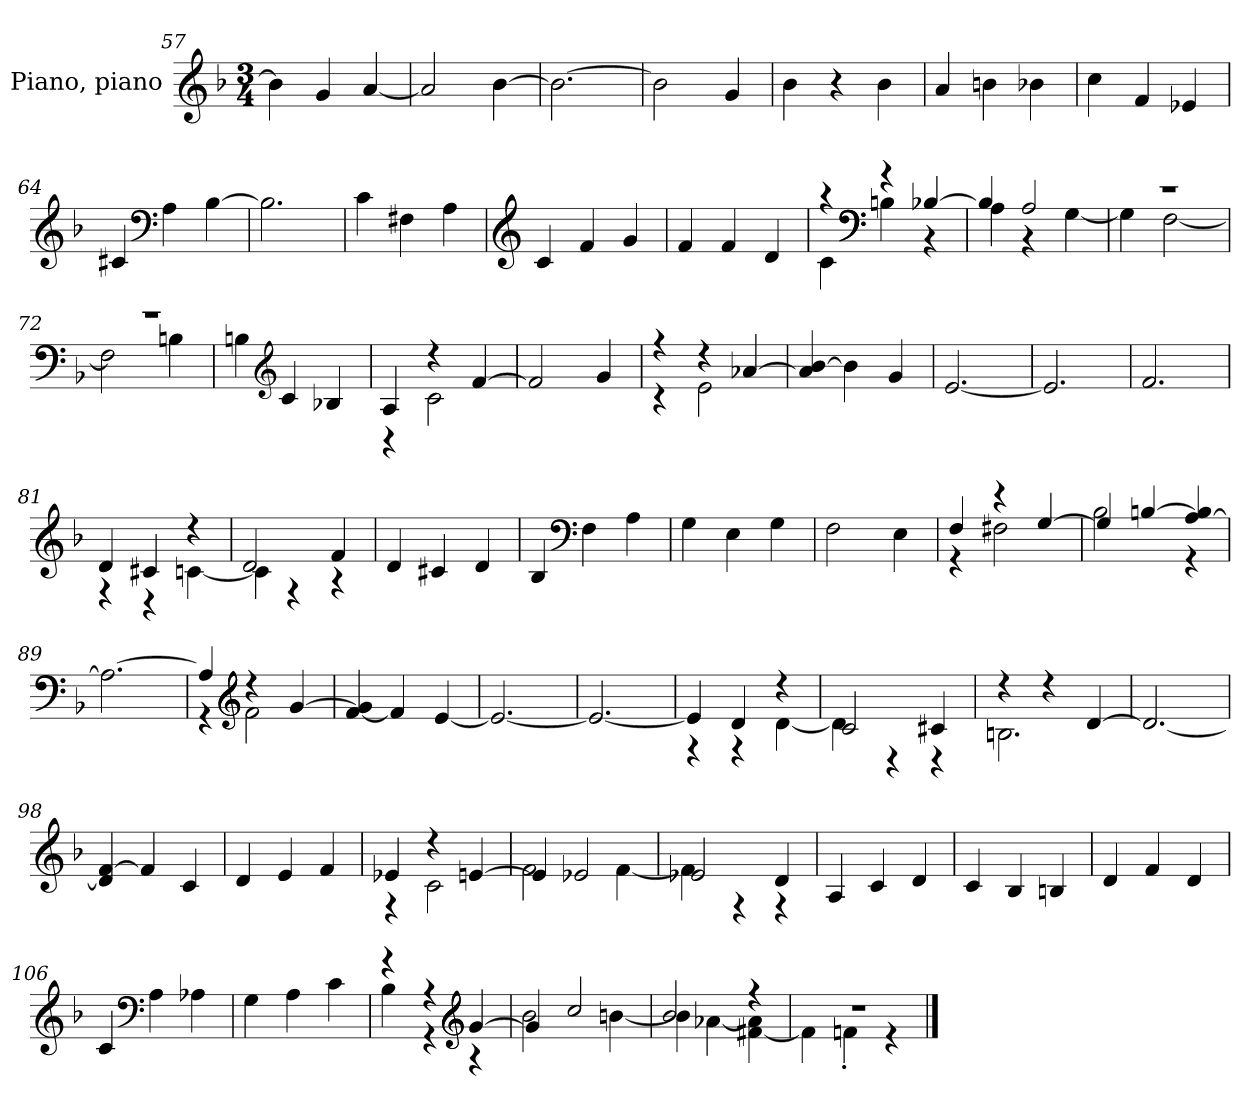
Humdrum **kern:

**kern
*part1
*staff1
*I"Piano, piano
!!LO:LB:g=z
*clefG2
*k[b-]
*M3/4
=57
4b-\]
4g/
[4a/
=58
2a/]
[4b-\
=59
2.b-\_
=60
2b-\]
4g/
=61
4b-\
4r
4b-\
=62
4a/
4bn\
4b-X\
=63
4cc\
4f/
4e-X/
=64
4c#X/
*clefF4
4A\
[4B-\
=65
2.B-\]
=66
4c\
4F#X\
4A\
=67
*clefG2
4c/
4f/
4g/
!!LO:LB:g=z
=68
4f/
4f/
4d/
=69
*^
4r	4c\
*clefF4	*
4r	4Bn\
[4B-X/	4r
=70	=70
4B-/]	4A\
2A/	4r
.	[4G\
=71	=71
2.r	4G\]
.	[2F\
=72	=72
2.r	2F\]
.	4Bn\
*v	*v
=73
4Bn\
*clefG2
4c/
4B-X/
=74
*^
4A/	4r
4r	2c\
[4f/	.
*v	*v
=75
2f/]
4g/
=76
*^
4r	4r
4r	2e\
[4a-X/	.
*v	*v
!!LO:LB:g=z
=77
4a-/] [4b-/
4b-\]
4g/
=78
[2.e/
=79
2.e/]
=80
2.f/
=81
*^
4d/	4r
4c#X/	4r
4r	[4cn\
=82	=82
2d/	4c\]
.	4r
4f/	4r
*v	*v
=83
4d/
4c#X/
4d/
=84
4B-/
*clefF4
4F\
4A\
=85
4G\
4E\
4G\
=86
2F\
4E\
!!LO:LB:g=z
=87
*^
4F/	4r
4r	2F#X\
[4G/	.
=88	=88
4G/]	2B-\
[4Bn/	.
[4A/ 4B/]	4r
*v	*v
=89
2.A\_
=90
*^
4A/]	4r
*clefG2	*
4r	2f\
[4g/	.
*v	*v
=91
[4f/ 4g/]
4f/]
[4e/
=92
2.e/_
=93
2.e/_
=94
*^
4e/]	4r
4d/	4r
4r	[4d\
=95	=95
2c/	4d\]
.	4r
4c#X/	4r
=96	=96
4r	2.Bn\
4r	.
[4d/	.
*v	*v
=97
2.d/_
!!LO:LB:g=z
=98
4d/] [4f/
4f/]
4c/
=99
4d/
4e/
4f/
=100
*^
4e-X/	4r
4r	2c\
[4en/	.
=101	=101
4e/]	2f\
2e-X/	.
.	[4f\
=102	=102
2e-X/	4f\]
.	4r
4d/	4r
*v	*v
=103
4A/
4c/
4d/
=104
4c/
4B-/
4Bn/
=105
4d/
4f/
4d/
=106
4c/
*clefF4
4A\
4A-X\
!!LO:LB:g=z
=107
4G\
4A\
4c\
=108
*^
4r	4B-\
4r	4r
*clefG2	*
[4g/	4r
=109	=109
4g/]	2b-\
2cc/	.
.	[4bn\
=110	=110
2b-/	4b\]
.	[4a-X\
4r	[4f#X\ 4a-\]
=111	=111
2.r	4f#\]
.	4fn'\
.	4r
*v	*v
==
*-
